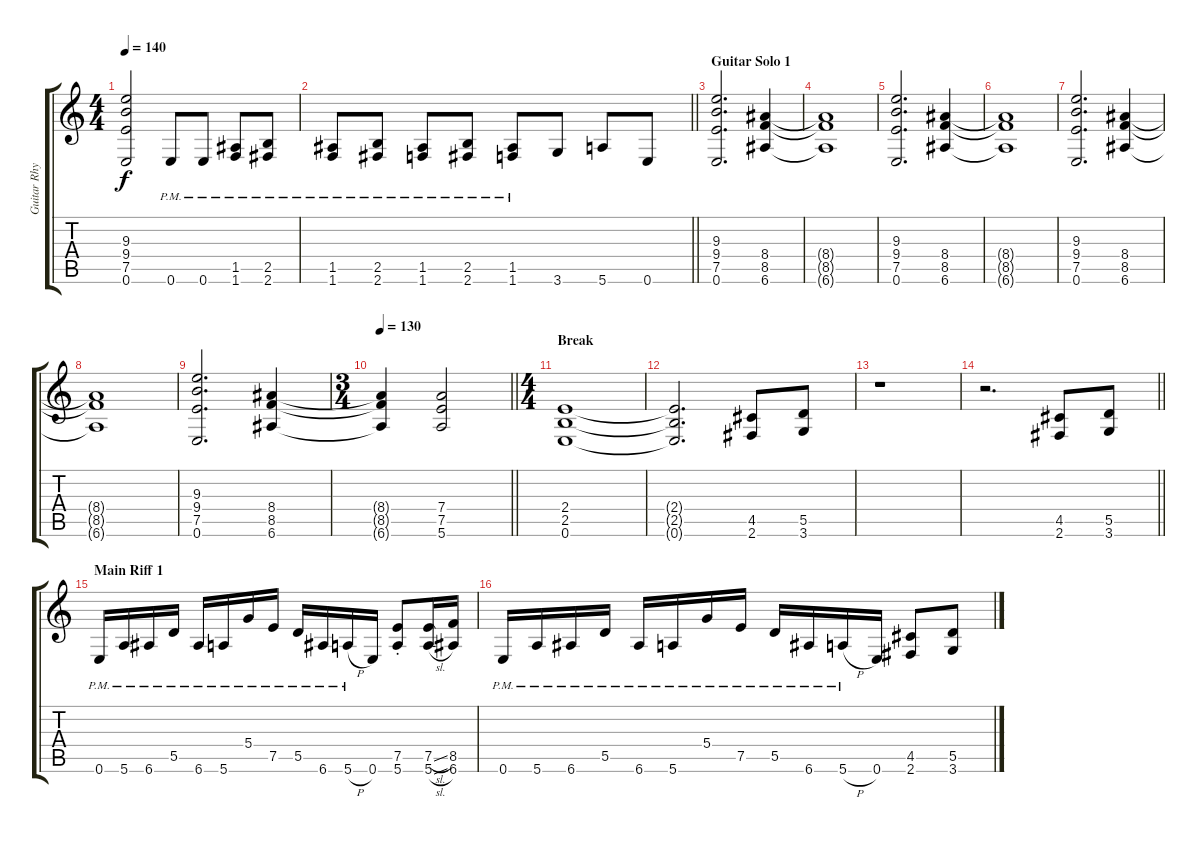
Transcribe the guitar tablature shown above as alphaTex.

\track ("Guitar Rhythm" "Guitar Rhy") {instrument electricguitarclean}
\staff {score tabs}
\tuning (E4 B3 G3 D3 A2 E2) {hide}
\ts (4 4)
\tempo 140
\clef g2
\ks c
(9.3 9.4 7.5 0.6).2{dy f} 0.6{pm}.8 0.6{pm}.8 (1.5{pm} 1.6{pm}).8 (2.5{pm} 2.6{pm}).8 |
\barLineRight lightlight
(1.5{pm} 1.6{pm}).8 (2.5{pm} 2.6{pm}).8 (1.5{pm} 1.6{pm}).8 (2.5{pm} 2.6{pm}).8 (1.5{pm} 1.6{pm}).8 3.6.8 5.6.8 0.6.8 |
\section ("" "Guitar Solo 1")
(9.3 9.4 7.5 0.6).2{d} (8.4 8.5 6.6).4 |
(8.4{t} 8.5{t} 6.6{t}).1 |
(9.3 9.4 7.5 0.6).2{d} (8.4 8.5 6.6).4 |
(8.4{t} 8.5{t} 6.6{t}).1 |
(9.3 9.4 7.5 0.6).2{d} (8.4 8.5 6.6).4 |
(8.4{t} 8.5{t} 6.6{t}).1 |
(9.3 9.4 7.5 0.6).2{d} (8.4 8.5 6.6).4 |
\ts (3 4)
\tempo 130
\barLineRight lightlight
(8.4{t} 8.5{t} 6.6{t}).4 (7.4 7.5 5.6).2 |
\ts (4 4)
\section ("" "Break")
(2.4 2.5 0.6).1{volume 0} |
(2.4{t} 2.5{t} 0.6{t}).2{d} (4.5 2.6).8{volume 12} (5.5 3.6).8 |
r.1 |
\barLineRight lightlight
r.2{d} (4.5 2.6).8 (5.5 3.6).8 |
\section ("" "Main Riff 1")
0.6{pm}.16 5.6{pm}.16 6.6{pm}.16 5.5{pm}.16 6.6{pm}.16 5.6{pm}.16 5.4{pm}.16 7.5{pm}.16 5.5{pm}.16 6.6{pm}.16 5.6{h pm}.16 0.6.16 (7.5{st} 5.6{st}).8 (7.5{sl} 5.6{sl}).16 (8.5 6.6).16 |
0.6{pm}.16 5.6{pm}.16 6.6{pm}.16 5.5{pm}.16 6.6{pm}.16 5.6{pm}.16 5.4{pm}.16 7.5{pm}.16 5.5{pm}.16 6.6{pm}.16 5.6{h pm}.16 0.6.16 (4.5 2.6).8 (5.5 3.6).8
